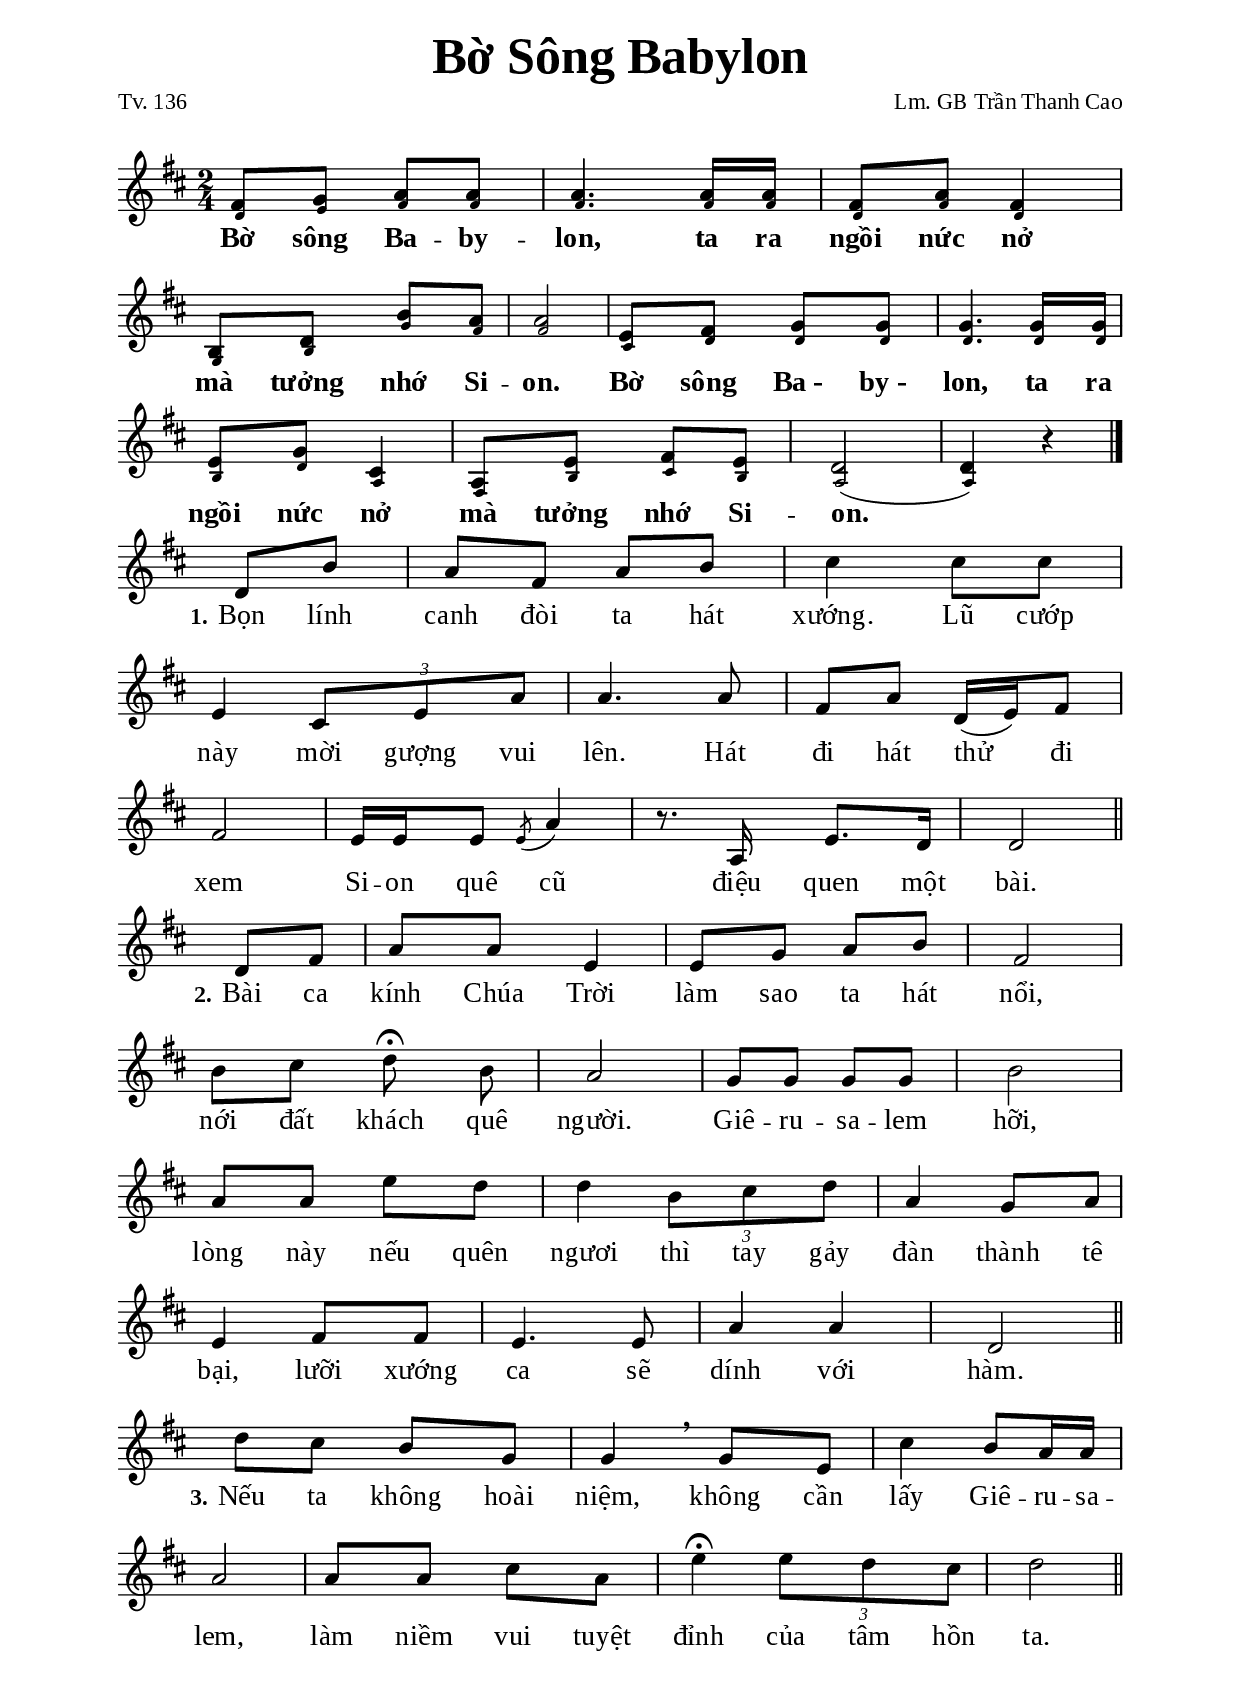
% Cài đặt chung
\version "2.22.1"
\include "english.ly"

\header {
  title = \markup { \fontsize #3 "Bờ Sông Babylon" }
  poet = "Tv. 136"
  composer = "Lm. GB Trần Thanh Cao"
  arranger = " "
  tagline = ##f
}

% Nhạc điệp khúc
nhacDiepKhucSop = \relative c' {
  fs8 g a a |
  a4. a16 a |
  fs8 a fs4 |
  b,8 d b' a |
  a2 |
  e8 fs g g |
  g4. g16 g |
  e8 g cs,4 |
  a8 e' fs e |
  d2 ( |
  d4) r \bar "|."
}

nhacDiepKhucBas = \relative c' {
  d8 e fs fs |
  fs4. fs16 fs |
  d8 fs d4 |
  g,8 b g' fs |
  fs2 |
  cs8 d d d |
  d4. d16 d |
  b8 d a4 |
  fs8 b cs b |
  a2 ( |
  a4) r
}

% Nhạc phiên khúc
nhacPhienKhucMot = \relative c' {
  \partial 4 d8 b' |
  a fs a b |
  cs4 cs8 cs |
  e,4 \tuplet 3/2 { cs8 e a } |
  a4. a8 |
  fs8 a d,16 (e) fs8 |
  fs2 |
  e16 e e8 \acciaccatura e8 a4 |
  r8. a,16 e'8. d16 |
  d2 \bar "||"
}

nhacPhienKhucHai = \relative c' {
  \partial 4 d8 fs |
  a a e4 |
  e8 g a b |
  fs2 |
  b8 cs
  \autoBeamOff
  d \fermata b |
  \autoBeamOn
  a2 |
  g8 g g g |
  b2 |
  a8 a e' d |
  d4 \tuplet 3/2 { b8 cs d } |
  a4 g8 a |
  e4 fs8 fs |
  e4. e8 |
  a4 a |
  d,2 \bar "||"
}

nhacPhienKhucBa = \relative c'' {
  d8 cs b g |
  g4 \breathe g8 e |
  cs'4 b8 a16 a |
  a2 |
  a8 a cs a |
  e'4 \fermata \tuplet 3/2 { e8 d cs } |
  d2 \bar "||"
}

% Lời điệp khúc
loiDiepKhuc = \lyricmode {
  Bờ sông Ba -- by -- lon,
  ta ra ngồi nức nở mà tưởng nhớ Si -- on.
  Bờ sông "Ba -" "by -" lon,
  ta ra ngồi nức nở mà tưởng nhớ Si -- on.
}

% Lời phiên khúc
loiPhienKhucMot = \lyricmode {
  \set stanza = #"1."
  Bọn lính canh đòi ta hát xướng.
  Lũ cướp này mời gượng vui lên.
  Hát đi hát thử đi xem Si -- on quê cũ
  điệu quen một bài.
}

loiPhienKhucHai = \lyricmode {
  \set stanza = #"2."
  Bài ca kính Chúa Trời làm sao ta hát nổi,
  nới đất khách quê người.
  Giê -- ru -- sa -- lem hỡi,
  lòng này nếu quên ngươi
  thì tay gảy đàn thành tê bại,
  lưỡi xướng ca sẽ dính với hàm.
}

loiPhienKhucBa = \lyricmode {
  \set stanza = #"3."
  Nếu ta không hoài niệm,
  không cần lấy Giê -- ru -- sa -- lem,
  làm niềm vui tuyệt đỉnh của tâm hồn ta.
}


% Dàn trang
\paper {
  #(set-paper-size "a4")
  top-margin = 10\mm
  bottom-margin = 10\mm
  left-margin = 20\mm
  right-margin = 20\mm
  indent = #0
  #(define fonts
    (make-pango-font-tree
      "Liberation Serif"
      "Liberation Serif"
      "Liberation Serif"
      (/ 20 20)))
  page-count = #1
  system-system-spacing = #'((basic-distance . 13))
  score-system-spacing = #'((basic-distance . 13))
}

% Thiết lập tông và nhịp
TongNhip = { \key d \major \time 2/4 }

% Đổi kích thước nốt cho bè phụ
notBePhu =
#(define-music-function (font-size music) (number? ly:music?)
   (for-some-music
     (lambda (m)
       (if (music-is-of-type? m 'rhythmic-event)
           (begin
             (set! (ly:music-property m 'tweaks)
                   (cons `(font-size . ,font-size)
                         (ly:music-property m 'tweaks)))
             #t)
           #f))
     music)
   music)

\score {
  \new ChoirStaff <<
    \new Staff = diepKhuc \with {
        \consists "Merge_rests_engraver"
        %\magnifyStaff #(magstep +1)
        printPartCombineTexts = ##f
      }
      <<
      \new Voice \TongNhip \partCombine 
        \nhacDiepKhucSop
        \notBePhu -3 { \nhacDiepKhucBas }
      \new NullVoice = nhacThamChieu \nhacDiepKhucSop
      \new Lyrics \lyricsto nhacThamChieu \loiDiepKhuc
      >>
  >>
  \layout {
    \override Lyrics.LyricText.font-series = #'bold
    \override Lyrics.LyricText.font-size = #+2
    \override Lyrics.LyricSpace.minimum-distance = #3.5
    \override Score.BarNumber.break-visibility = ##(#f #f #f)
    \override Score.SpacingSpanner.uniform-stretching = ##t
  }
}

\score {
  \new ChoirStaff <<
    \new Staff = phienKhuc \with {
        %\magnifyStaff #(magstep +1)
      }
      <<
      \new Voice = beSop {
        \key d \major \time 2/4 \nhacPhienKhucMot
      }
    >>
    \new Lyrics \lyricsto beSop \loiPhienKhucMot
  >>
  \layout {
    \override Staff.TimeSignature.transparent = ##t
    \override Lyrics.LyricText.font-size = #+2
    \override Lyrics.LyricSpace.minimum-distance = #4
    \override Score.BarNumber.break-visibility = ##(#f #f #f)
    \override Score.SpacingSpanner.uniform-stretching = ##t
    
  } 
}

\score {
  \new ChoirStaff <<
    \new Staff = phienKhuc \with {
        %\magnifyStaff #(magstep +1)
      }
      <<
      \new Voice = beSop {
        \key d \major \time 2/4 \nhacPhienKhucHai
      }
    >>
    \new Lyrics \lyricsto beSop \loiPhienKhucHai
  >>
  \layout {
    \override Staff.TimeSignature.transparent = ##t
    \override Lyrics.LyricText.font-size = #+2
    \override Lyrics.LyricSpace.minimum-distance = #4
    \override Score.BarNumber.break-visibility = ##(#f #f #f)
    \override Score.SpacingSpanner.uniform-stretching = ##t
    
  } 
}

\score {
  \new ChoirStaff <<
    \new Staff = phienKhuc \with {
        %\magnifyStaff #(magstep +1)
      }
      <<
      \new Voice = beSop {
        \key d \major \time 2/4 \nhacPhienKhucBa
      }
    >>
    \new Lyrics \lyricsto beSop \loiPhienKhucBa
  >>
  \layout {
    \override Staff.TimeSignature.transparent = ##t
    \override Lyrics.LyricText.font-size = #+2
    \override Lyrics.LyricSpace.minimum-distance = #4
    \override Score.BarNumber.break-visibility = ##(#f #f #f)
    \override Score.SpacingSpanner.uniform-stretching = ##t
   
  } 
}
